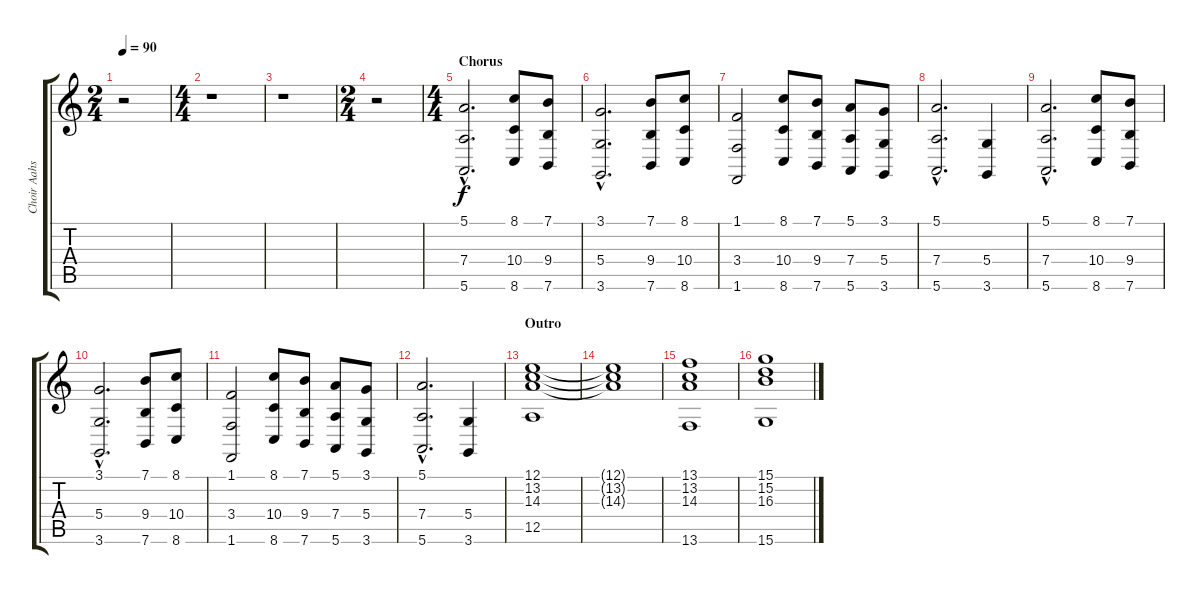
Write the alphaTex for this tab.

\track ("Choir Aahs/Harpsichord" "Choir Aahs") {instrument harpsichord}
\staff {score tabs}
\tuning (E4 B3 G3 D3 A2 E2) {hide}
\ts (2 4)
\tempo 90
\clef g2
\ks c
r.2{dy f} |
\ts (4 4)
r.1 |
r.1 |
\ts (2 4)
r.2 |
\ts (4 4)
\section ("" "Chorus")
(5.1{hac} 7.4{hac} 5.6{hac}).2{d} (8.1 10.4 8.6).8 (7.1 9.4 7.6).8 |
(3.1{hac} 5.4{hac} 3.6{hac}).2{d} (7.1 9.4 7.6).8 (8.1 10.4 8.6).8 |
(1.1 3.4 1.6).2 (8.1 10.4 8.6).8 (7.1 9.4 7.6).8 (5.1 7.4 5.6).8 (3.1 5.4 3.6).8 |
(5.1{hac} 7.4{hac} 5.6{hac}).2{d} (5.4 3.6).4 |
(5.1{hac} 7.4{hac} 5.6{hac}).2{d} (8.1 10.4 8.6).8 (7.1 9.4 7.6).8 |
(3.1{hac} 5.4{hac} 3.6{hac}).2{d} (7.1 9.4 7.6).8 (8.1 10.4 8.6).8 |
(1.1 3.4 1.6).2 (8.1 10.4 8.6).8 (7.1 9.4 7.6).8 (5.1 7.4 5.6).8 (3.1 5.4 3.6).8 |
(5.1{hac} 7.4{hac} 5.6{hac}).2{d} (5.4 3.6).4 |
\section ("" "Outro")
(12.1 13.2 14.3 12.5).1{instrument choiraahs} |
(12.1{t} 13.2{t} 14.3{t}).1 |
(13.1 13.2 14.3 13.6).1 |
(15.1 15.2 16.3 15.6).1
